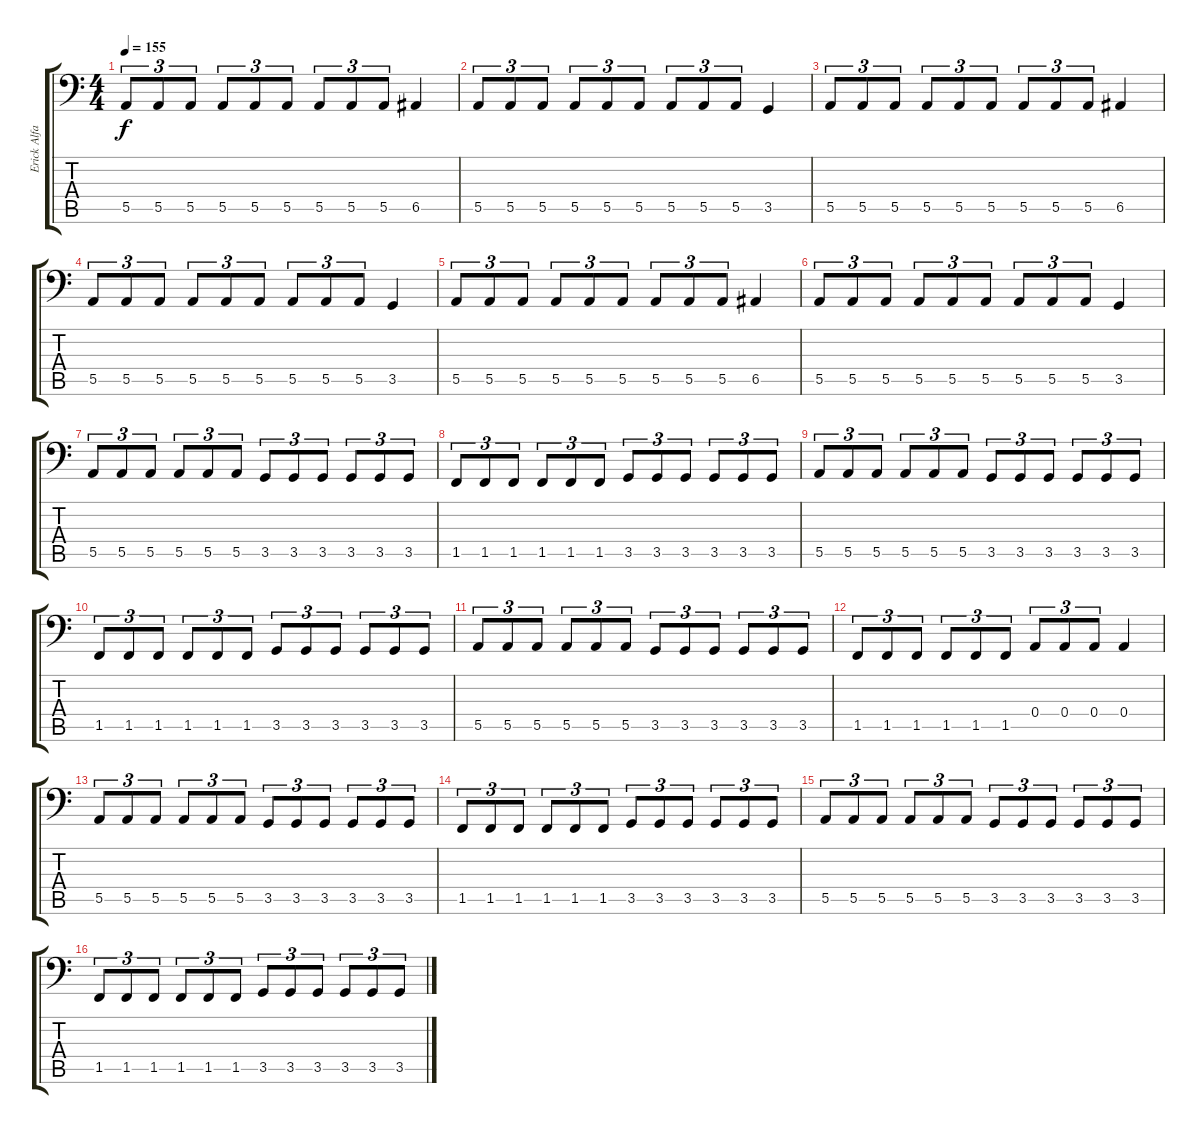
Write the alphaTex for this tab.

\track ("Erick Alfaro" "Erick Alfa") {instrument electricbasspick}
\staff {score tabs}
\tuning (C3 G2 D2 A1 E1 B0) {hide}
\ts (4 4)
\tempo 155
\clef f4
\ks c
5.5.8{tu (3 2) dy f} 5.5.8{tu (3 2)} 5.5.8{tu (3 2)} 5.5.8{tu (3 2)} 5.5.8{tu (3 2)} 5.5.8{tu (3 2)} 5.5.8{tu (3 2)} 5.5.8{tu (3 2)} 5.5.8{tu (3 2)} 6.5.4 |
5.5.8{tu (3 2)} 5.5.8{tu (3 2)} 5.5.8{tu (3 2)} 5.5.8{tu (3 2)} 5.5.8{tu (3 2)} 5.5.8{tu (3 2)} 5.5.8{tu (3 2)} 5.5.8{tu (3 2)} 5.5.8{tu (3 2)} 3.5.4 |
5.5.8{tu (3 2)} 5.5.8{tu (3 2)} 5.5.8{tu (3 2)} 5.5.8{tu (3 2)} 5.5.8{tu (3 2)} 5.5.8{tu (3 2)} 5.5.8{tu (3 2)} 5.5.8{tu (3 2)} 5.5.8{tu (3 2)} 6.5.4 |
5.5.8{tu (3 2)} 5.5.8{tu (3 2)} 5.5.8{tu (3 2)} 5.5.8{tu (3 2)} 5.5.8{tu (3 2)} 5.5.8{tu (3 2)} 5.5.8{tu (3 2)} 5.5.8{tu (3 2)} 5.5.8{tu (3 2)} 3.5.4 |
5.5.8{tu (3 2)} 5.5.8{tu (3 2)} 5.5.8{tu (3 2)} 5.5.8{tu (3 2)} 5.5.8{tu (3 2)} 5.5.8{tu (3 2)} 5.5.8{tu (3 2)} 5.5.8{tu (3 2)} 5.5.8{tu (3 2)} 6.5.4 |
5.5.8{tu (3 2)} 5.5.8{tu (3 2)} 5.5.8{tu (3 2)} 5.5.8{tu (3 2)} 5.5.8{tu (3 2)} 5.5.8{tu (3 2)} 5.5.8{tu (3 2)} 5.5.8{tu (3 2)} 5.5.8{tu (3 2)} 3.5.4 |
5.5.8{tu (3 2)} 5.5.8{tu (3 2)} 5.5.8{tu (3 2)} 5.5.8{tu (3 2)} 5.5.8{tu (3 2)} 5.5.8{tu (3 2)} 3.5.8{tu (3 2)} 3.5.8{tu (3 2)} 3.5.8{tu (3 2)} 3.5.8{tu (3 2)} 3.5.8{tu (3 2)} 3.5.8{tu (3 2)} |
1.5.8{tu (3 2)} 1.5.8{tu (3 2)} 1.5.8{tu (3 2)} 1.5.8{tu (3 2)} 1.5.8{tu (3 2)} 1.5.8{tu (3 2)} 3.5.8{tu (3 2)} 3.5.8{tu (3 2)} 3.5.8{tu (3 2)} 3.5.8{tu (3 2)} 3.5.8{tu (3 2)} 3.5.8{tu (3 2)} |
5.5.8{tu (3 2)} 5.5.8{tu (3 2)} 5.5.8{tu (3 2)} 5.5.8{tu (3 2)} 5.5.8{tu (3 2)} 5.5.8{tu (3 2)} 3.5.8{tu (3 2)} 3.5.8{tu (3 2)} 3.5.8{tu (3 2)} 3.5.8{tu (3 2)} 3.5.8{tu (3 2)} 3.5.8{tu (3 2)} |
1.5.8{tu (3 2)} 1.5.8{tu (3 2)} 1.5.8{tu (3 2)} 1.5.8{tu (3 2)} 1.5.8{tu (3 2)} 1.5.8{tu (3 2)} 3.5.8{tu (3 2)} 3.5.8{tu (3 2)} 3.5.8{tu (3 2)} 3.5.8{tu (3 2)} 3.5.8{tu (3 2)} 3.5.8{tu (3 2)} |
5.5.8{tu (3 2)} 5.5.8{tu (3 2)} 5.5.8{tu (3 2)} 5.5.8{tu (3 2)} 5.5.8{tu (3 2)} 5.5.8{tu (3 2)} 3.5.8{tu (3 2)} 3.5.8{tu (3 2)} 3.5.8{tu (3 2)} 3.5.8{tu (3 2)} 3.5.8{tu (3 2)} 3.5.8{tu (3 2)} |
1.5.8{tu (3 2)} 1.5.8{tu (3 2)} 1.5.8{tu (3 2)} 1.5.8{tu (3 2)} 1.5.8{tu (3 2)} 1.5.8{tu (3 2)} 0.4.8{tu (3 2)} 0.4.8{tu (3 2)} 0.4.8{tu (3 2)} 0.4.4 |
5.5.8{tu (3 2)} 5.5.8{tu (3 2)} 5.5.8{tu (3 2)} 5.5.8{tu (3 2)} 5.5.8{tu (3 2)} 5.5.8{tu (3 2)} 3.5.8{tu (3 2)} 3.5.8{tu (3 2)} 3.5.8{tu (3 2)} 3.5.8{tu (3 2)} 3.5.8{tu (3 2)} 3.5.8{tu (3 2)} |
1.5.8{tu (3 2)} 1.5.8{tu (3 2)} 1.5.8{tu (3 2)} 1.5.8{tu (3 2)} 1.5.8{tu (3 2)} 1.5.8{tu (3 2)} 3.5.8{tu (3 2)} 3.5.8{tu (3 2)} 3.5.8{tu (3 2)} 3.5.8{tu (3 2)} 3.5.8{tu (3 2)} 3.5.8{tu (3 2)} |
5.5.8{tu (3 2)} 5.5.8{tu (3 2)} 5.5.8{tu (3 2)} 5.5.8{tu (3 2)} 5.5.8{tu (3 2)} 5.5.8{tu (3 2)} 3.5.8{tu (3 2)} 3.5.8{tu (3 2)} 3.5.8{tu (3 2)} 3.5.8{tu (3 2)} 3.5.8{tu (3 2)} 3.5.8{tu (3 2)} |
1.5.8{tu (3 2)} 1.5.8{tu (3 2)} 1.5.8{tu (3 2)} 1.5.8{tu (3 2)} 1.5.8{tu (3 2)} 1.5.8{tu (3 2)} 3.5.8{tu (3 2)} 3.5.8{tu (3 2)} 3.5.8{tu (3 2)} 3.5.8{tu (3 2)} 3.5.8{tu (3 2)} 3.5.8{tu (3 2)}
